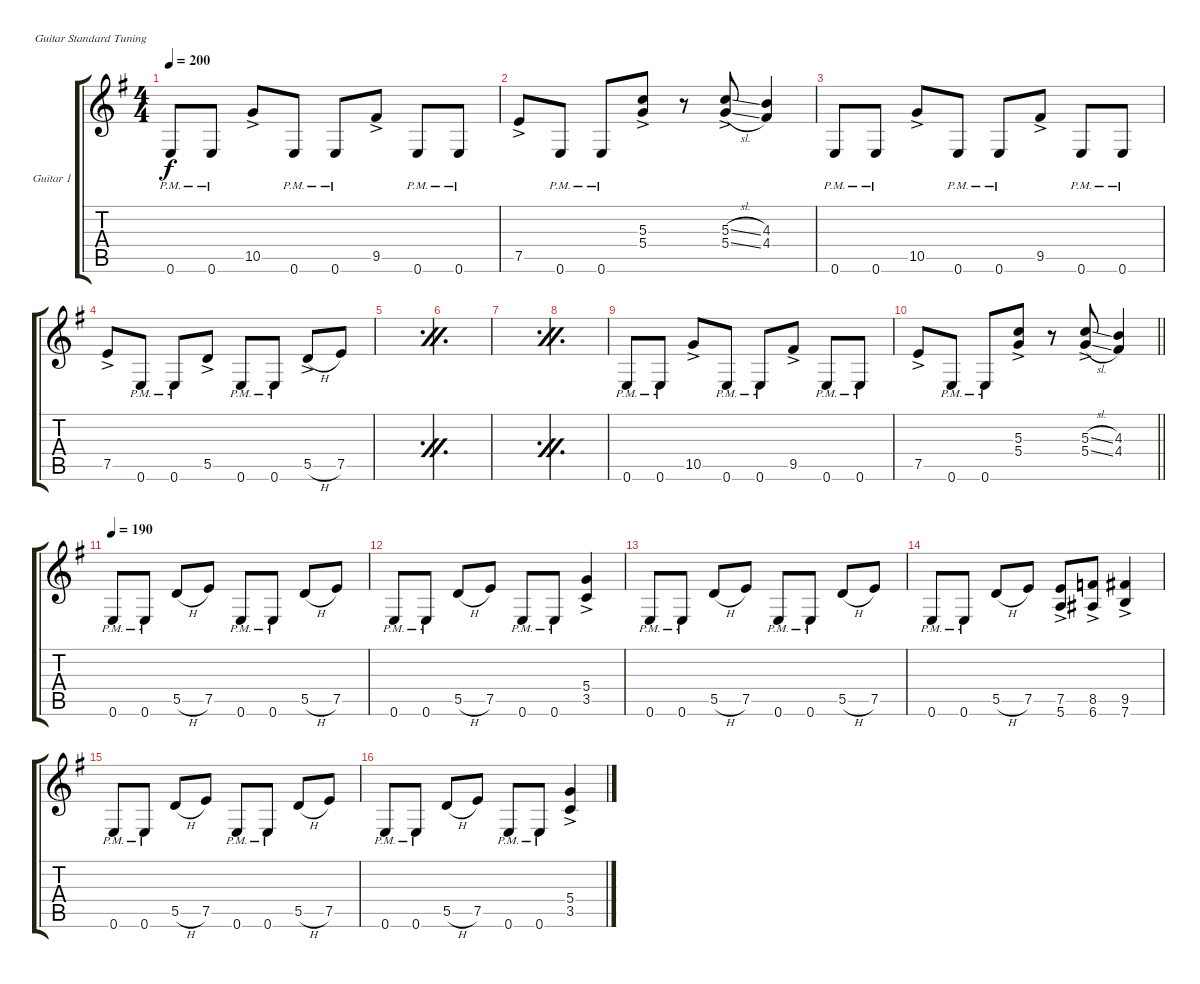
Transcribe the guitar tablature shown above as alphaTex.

\bracketExtendMode groupsimilarinstruments
\firstSystemTrackNameOrientation horizontal
\otherSystemsTrackNameOrientation horizontal
\track ("Guitar 1" "Guitar 1") {instrument distortionguitar}
\staff {score tabs}
\tuning (E4 B3 G3 D3 A2 E2)
\ts (4 4)
\tempo 200
\clef g2
\ks g
0.6{pm}.8{dy f} 0.6{pm}.8 10.5{ac}.8 0.6{pm}.8 0.6{pm}.8 9.5{ac}.8 0.6{pm}.8 0.6{pm}.8 |
7.5{ac}.8 0.6{pm}.8 0.6{pm}.8 (5.3{ac} 5.4{ac}).8 r.8 (5.3{sl ac} 5.4{sl ac}).8 (4.3 4.4).4 |
0.6{pm}.8 0.6{pm}.8 10.5{ac}.8 0.6{pm}.8 0.6{pm}.8 9.5{ac}.8 0.6{pm}.8 0.6{pm}.8 |
7.5{ac}.8 0.6{pm}.8 0.6{pm}.8 5.5{ac}.8 0.6{pm}.8 0.6{pm}.8 5.5{h ac}.8 7.5.8 |
\simile firstofdouble
|
\simile secondofdouble
|
\simile firstofdouble
|
\simile secondofdouble
|
\simile none
0.6{pm}.8 0.6{pm}.8 10.5{ac}.8 0.6{pm}.8 0.6{pm}.8 9.5{ac}.8 0.6{pm}.8 0.6{pm}.8 |
\barLineRight lightlight
7.5{ac}.8 0.6{pm}.8 0.6{pm}.8 (5.3{ac} 5.4{ac}).8 r.8 (5.3{sl ac} 5.4{sl ac}).8 (4.3 4.4).4 |
\tempo 190
0.6{pm}.8 0.6{pm}.8 5.5{h}.8 7.5.8 0.6{pm}.8 0.6{pm}.8 5.5{h}.8 7.5.8 |
0.6{pm}.8 0.6{pm}.8 5.5{h}.8 7.5.8 0.6{pm}.8 0.6{pm}.8 (5.4{ac} 3.5{ac}).4 |
0.6{pm}.8 0.6{pm}.8 5.5{h}.8 7.5.8 0.6{pm}.8 0.6{pm}.8 5.5{h}.8 7.5.8 |
0.6{pm}.8 0.6{pm}.8 5.5{h}.8 7.5.8 (7.5{ac} 5.6{ac}).8 (8.5{ac} 6.6{ac}).8 (9.5{ac} 7.6{ac}).4 |
0.6{pm}.8 0.6{pm}.8 5.5{h}.8 7.5.8 0.6{pm}.8 0.6{pm}.8 5.5{h}.8 7.5.8 |
0.6{pm}.8 0.6{pm}.8 5.5{h}.8 7.5.8 0.6{pm}.8 0.6{pm}.8 (5.4{ac} 3.5{ac}).4
